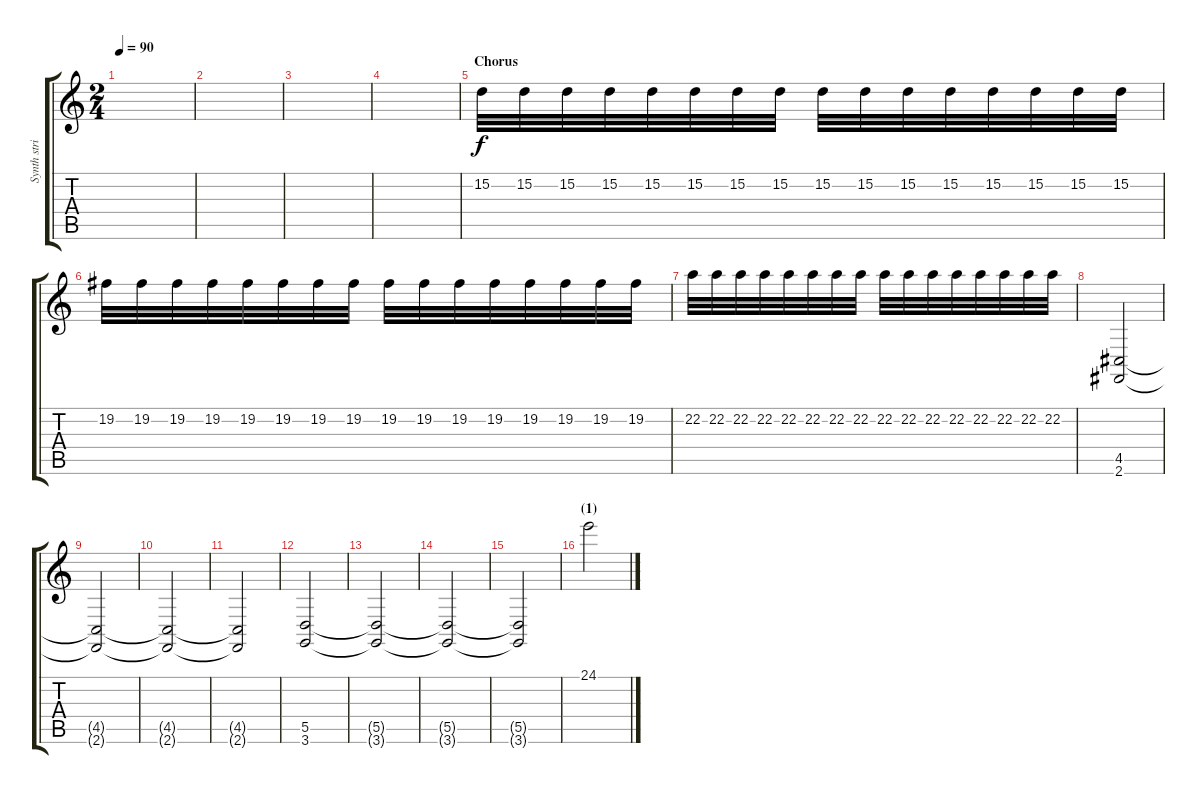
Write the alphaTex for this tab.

\track ("Synth string" "Synth stri") {instrument synthstrings1}
\staff {score tabs}
\tuning (E4 B3 G3 D3 A2 E2) {hide}
\ts (2 4)
\tempo 90
\clef g2
\ks c
|
|
|
|
\section ("" "Chorus")
15.2.32 15.2.32 15.2.32 15.2.32 15.2.32 15.2.32 15.2.32 15.2.32 15.2.32 15.2.32 15.2.32 15.2.32 15.2.32 15.2.32 15.2.32 15.2.32 |
19.2.32 19.2.32 19.2.32 19.2.32 19.2.32 19.2.32 19.2.32 19.2.32 19.2.32 19.2.32 19.2.32 19.2.32 19.2.32 19.2.32 19.2.32 19.2.32 |
22.2.32 22.2.32 22.2.32 22.2.32 22.2.32 22.2.32 22.2.32 22.2.32 22.2.32 22.2.32 22.2.32 22.2.32 22.2.32 22.2.32 22.2.32 22.2.32 |
(4.5 2.6).2 |
(4.5{t} 2.6{t}).2 |
(4.5{t} 2.6{t}).2 |
(4.5{t} 2.6{t}).2 |
(5.5 3.6).2 |
(5.5{t} 3.6{t}).2 |
(5.5{t} 3.6{t}).2 |
(5.5{t} 3.6{t}).2 |
\section ("" "(1)")
24.1.2
